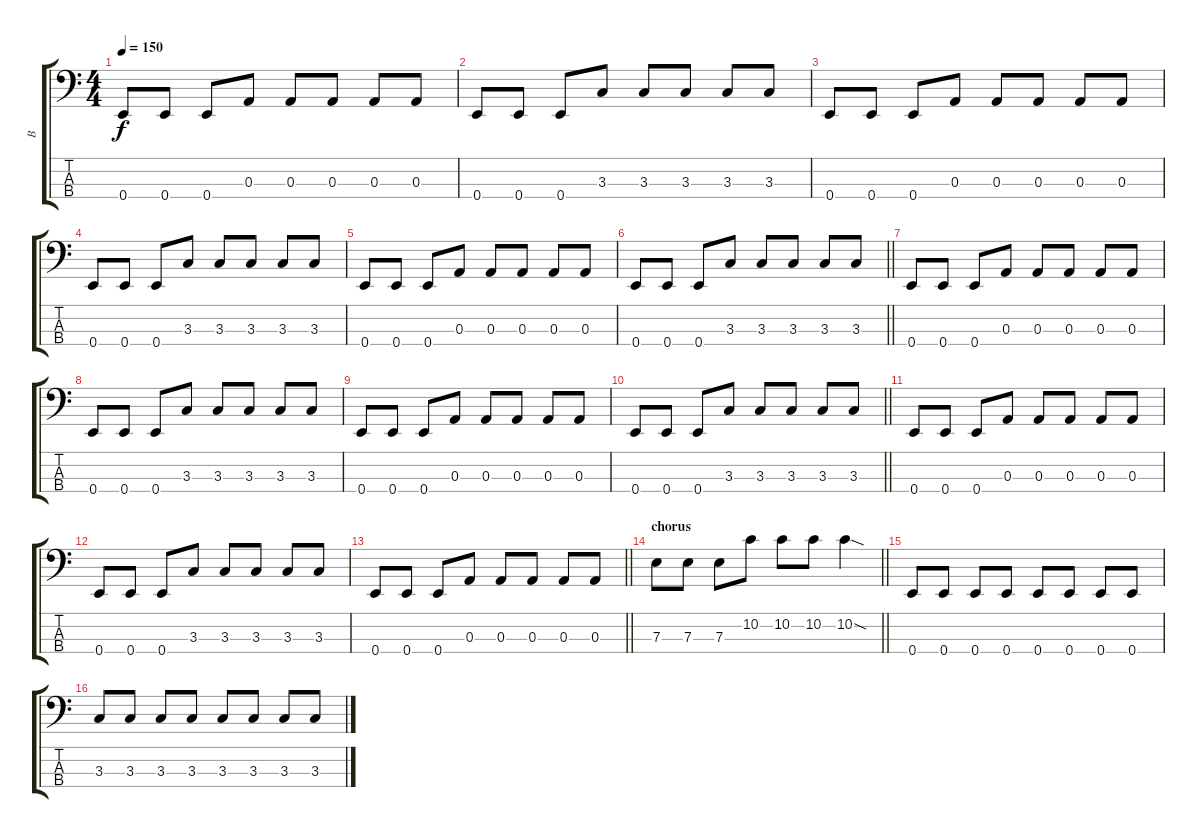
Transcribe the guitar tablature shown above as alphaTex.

\track ("B" "B") {instrument electricbassfinger}
\staff {score tabs}
\tuning (G2 D2 A1 E1) {hide}
\ts (4 4)
\tempo 150
\clef f4
\ks c
0.4.8{dy f} 0.4.8 0.4.8 0.3.8 0.3.8 0.3.8 0.3.8 0.3.8 |
0.4.8 0.4.8 0.4.8 3.3.8 3.3.8 3.3.8 3.3.8 3.3.8 |
0.4.8 0.4.8 0.4.8 0.3.8 0.3.8 0.3.8 0.3.8 0.3.8 |
0.4.8 0.4.8 0.4.8 3.3.8 3.3.8 3.3.8 3.3.8 3.3.8 |
0.4.8 0.4.8 0.4.8 0.3.8 0.3.8 0.3.8 0.3.8 0.3.8 |
\barLineRight lightlight
0.4.8 0.4.8 0.4.8 3.3.8 3.3.8 3.3.8 3.3.8 3.3.8 |
0.4.8 0.4.8 0.4.8 0.3.8 0.3.8 0.3.8 0.3.8 0.3.8 |
0.4.8 0.4.8 0.4.8 3.3.8 3.3.8 3.3.8 3.3.8 3.3.8 |
0.4.8 0.4.8 0.4.8 0.3.8 0.3.8 0.3.8 0.3.8 0.3.8 |
\barLineRight lightlight
0.4.8 0.4.8 0.4.8 3.3.8 3.3.8 3.3.8 3.3.8 3.3.8 |
0.4.8 0.4.8 0.4.8 0.3.8 0.3.8 0.3.8 0.3.8 0.3.8 |
0.4.8 0.4.8 0.4.8 3.3.8 3.3.8 3.3.8 3.3.8 3.3.8 |
\barLineRight lightlight
0.4.8 0.4.8 0.4.8 0.3.8 0.3.8 0.3.8 0.3.8 0.3.8 |
\section ("" "chorus")
\barLineRight lightlight
7.3.8 7.3.8 7.3.8 10.2.8 10.2.8 10.2.8 10.2{sod}.4 |
0.4.8 0.4.8 0.4.8 0.4.8 0.4.8 0.4.8 0.4.8 0.4.8 |
3.3.8 3.3.8 3.3.8 3.3.8 3.3.8 3.3.8 3.3.8 3.3.8
